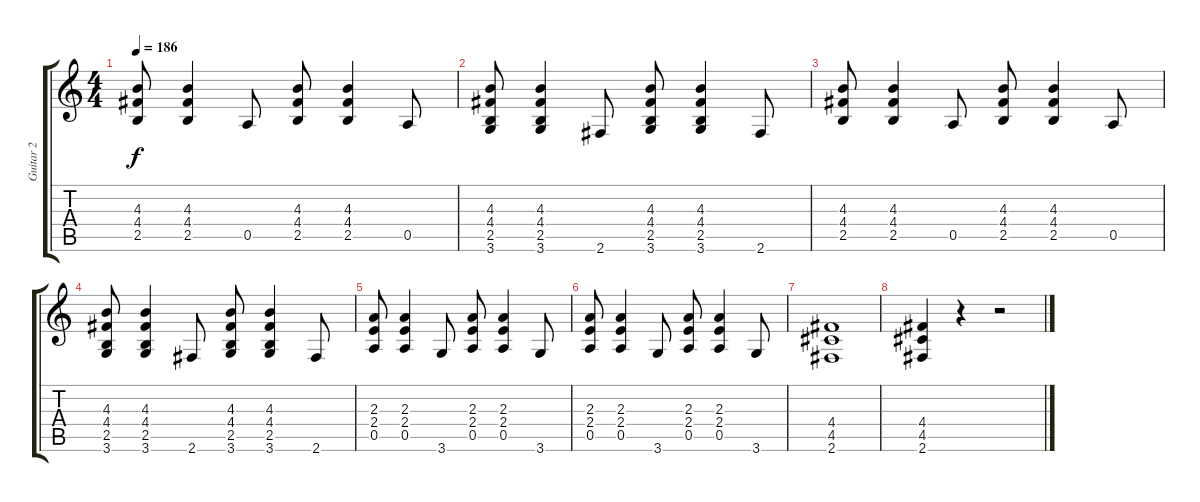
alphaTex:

\track ("Guitar 2" "Guitar 2") {instrument distortionguitar}
\staff {score tabs}
\tuning (E4 B3 G3 D3 A2 E2) {hide}
\ts (4 4)
\tempo 186
\clef g2
\ks c
(4.3 4.4 2.5).8{dy f} (4.3 4.4 2.5).4 0.5.8 (4.3 4.4 2.5).8 (4.3 4.4 2.5).4 0.5.8 |
(4.3 4.4 2.5 3.6).8 (4.3 4.4 2.5 3.6).4 2.6.8 (4.3 4.4 2.5 3.6).8 (4.3 4.4 2.5 3.6).4 2.6.8 |
(4.3 4.4 2.5).8 (4.3 4.4 2.5).4 0.5.8 (4.3 4.4 2.5).8 (4.3 4.4 2.5).4 0.5.8 |
(4.3 4.4 2.5 3.6).8 (4.3 4.4 2.5 3.6).4 2.6.8 (4.3 4.4 2.5 3.6).8 (4.3 4.4 2.5 3.6).4 2.6.8 |
(2.3 2.4 0.5).8 (2.3 2.4 0.5).4 3.6.8 (2.3 2.4 0.5).8 (2.3 2.4 0.5).4 3.6.8 |
(2.3 2.4 0.5).8 (2.3 2.4 0.5).4 3.6.8 (2.3 2.4 0.5).8 (2.3 2.4 0.5).4 3.6.8 |
(4.4 4.5 2.6).1 |
(4.4 4.5 2.6).4 r.4 r.2
